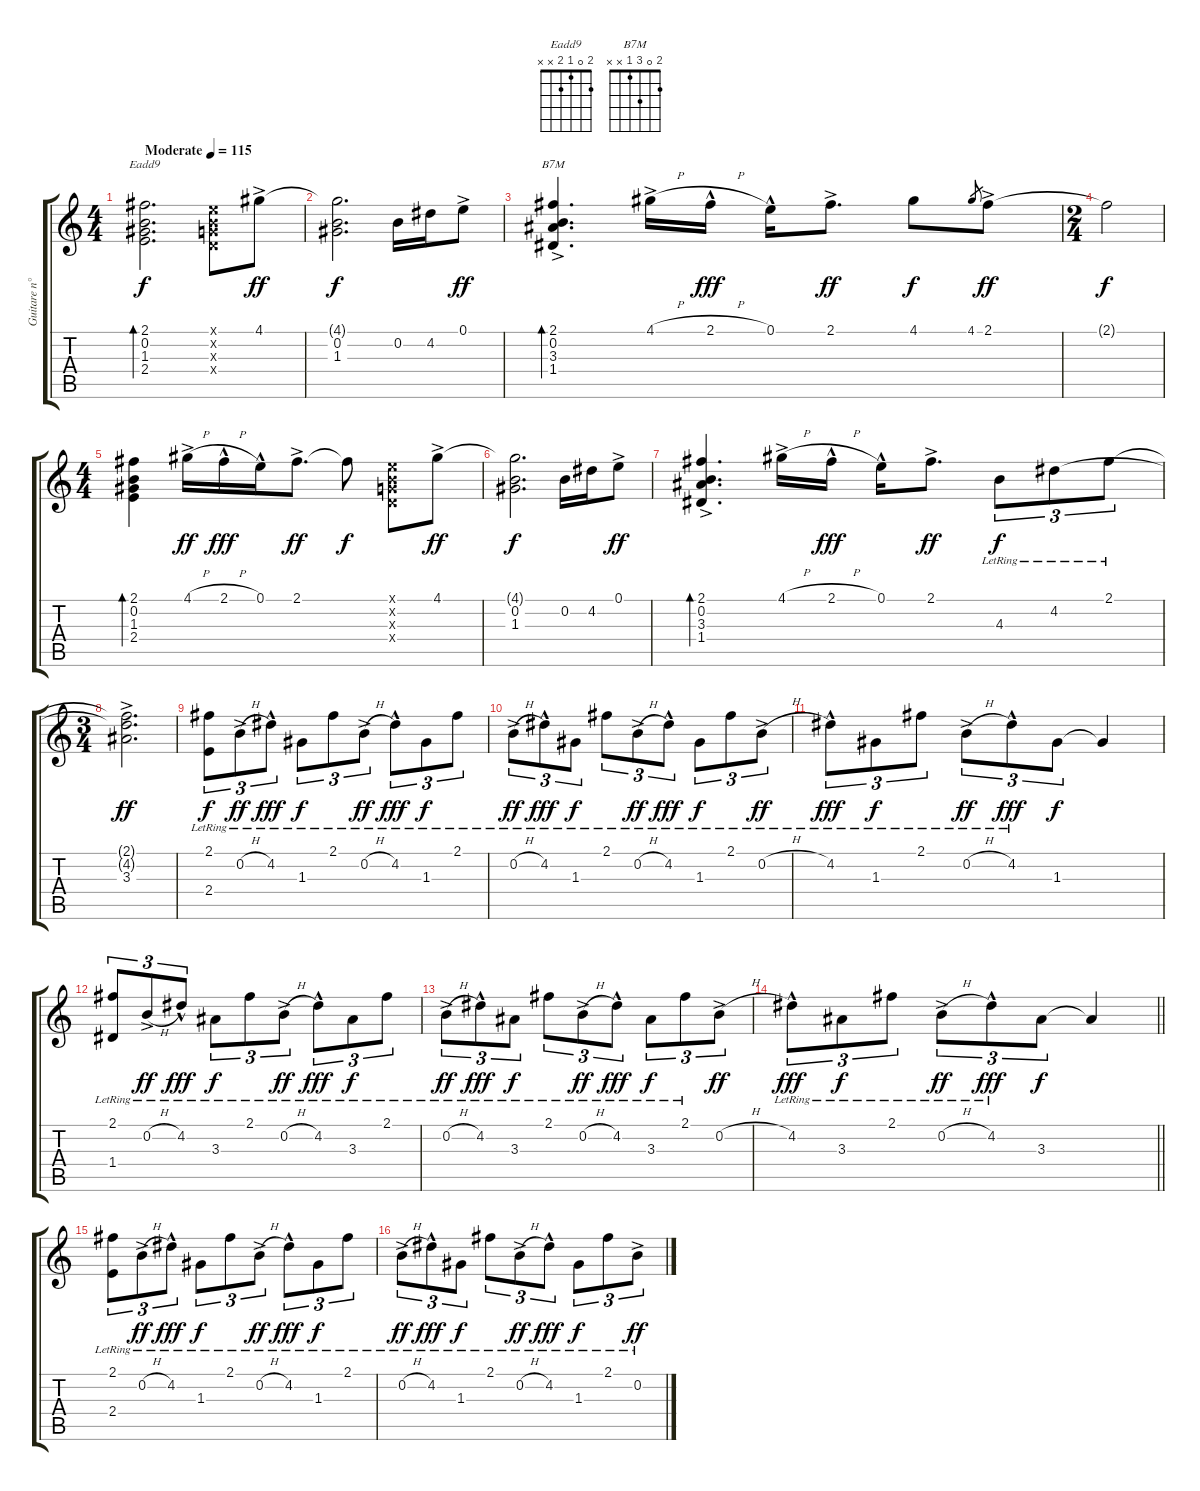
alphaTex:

\track ("Guitare n°1" "Guitare n°") {instrument acousticguitarnylon}
\staff {score tabs}
\tuning (E4 B3 G3 D3 A2 E2) {hide}
\chord ("Eadd9" 2 0 1 2 x x)
\chord ("B7M" 2 0 3 1 x x)
\ts (4 4)
\tempo (115 "Moderate")
\clef g2
\ks c
(2.1 0.2 1.3 2.4).2{d bd 480 ch "Eadd9" dy f instrument acousticguitarnylon} (0.1{x} 0.2{x} 0.3{x} 0.4{x}).8 4.1{ac}.8{dy ff} |
(4.1{t} 0.2 1.3).2{d dy f} 0.2.16 4.2.16 0.1{ac}.8{dy ff} |
(2.1{ac} 0.2 3.3 1.4).4{d bd 480 ch "B7M"} 4.1{h ac}.16 2.1{h hac}.16{dy fff} 0.1{hac}.16 2.1{ac}.8{d dy ff} 4.1.8{dy f} 4.1.8{gr} 2.1{ac}.8{dy ff} |
\ts (2 4)
2.1{t}.2{dy f} |
\ts (4 4)
(2.1 0.2 1.3 2.4).4{bd 480} 4.1{h ac}.16{dy ff} 2.1{h hac}.16{dy fff} 0.1{hac}.16 2.1{ac}.8{d dy ff} 2.1{t}.8{dy f} (0.1{x} 0.2{x} 0.3{x} 0.4{x}).8 4.1{ac}.8{dy ff} |
(4.1{t} 0.2 1.3).2{d dy f} 0.2.16 4.2.16 0.1{ac}.8{dy ff} |
(2.1{ac} 0.2 3.3 1.4).4{d bd 480} 4.1{h ac}.16 2.1{h hac}.16{dy fff} 0.1{hac}.16 2.1{ac}.8{d dy ff} 4.3{lr}.8{tu (3 2) dy f} 4.2{lr}.8{tu (3 2)} 2.1{lr}.8{tu (3 2)} |
\ts (3 4)
(2.1{t} 4.2{t} 3.3{ac}).2{d dy ff} |
(2.1{lr} 2.4{lr}).8{tu (3 2) dy f} 0.2{h ac lr}.8{tu (3 2) dy ff} 4.2{hac lr}.8{tu (3 2) dy fff} 1.3{lr}.8{tu (3 2) dy f} 2.1{lr}.8{tu (3 2)} 0.2{h ac lr}.8{tu (3 2) dy ff} 4.2{hac lr}.8{tu (3 2) dy fff} 1.3{lr}.8{tu (3 2) dy f} 2.1{lr}.8{tu (3 2)} |
0.2{h ac lr}.8{tu (3 2) dy ff} 4.2{hac lr}.8{tu (3 2) dy fff} 1.3{lr}.8{tu (3 2) dy f} 2.1{lr}.8{tu (3 2)} 0.2{h ac lr}.8{tu (3 2) dy ff} 4.2{hac lr}.8{tu (3 2) dy fff} 1.3{lr}.8{tu (3 2) dy f} 2.1{lr}.8{tu (3 2)} 0.2{h ac lr}.8{tu (3 2) dy ff} |
4.2{hac lr}.8{tu (3 2) dy fff} 1.3{lr}.8{tu (3 2) dy f} 2.1{lr}.8{tu (3 2)} 0.2{h ac lr}.8{tu (3 2) dy ff} 4.2{hac lr}.8{tu (3 2) dy fff} 1.3.8{tu (3 2) dy f} 1.3{t}.4 |
(2.1{lr} 1.4).8{tu (3 2)} 0.2{h ac lr}.8{tu (3 2) dy ff} 4.2{hac lr}.8{tu (3 2) dy fff} 3.3{lr}.8{tu (3 2) dy f} 2.1{lr}.8{tu (3 2)} 0.2{h ac lr}.8{tu (3 2) dy ff} 4.2{hac lr}.8{tu (3 2) dy fff} 3.3{lr}.8{tu (3 2) dy f} 2.1{lr}.8{tu (3 2)} |
0.2{h ac lr}.8{tu (3 2) dy ff} 4.2{hac lr}.8{tu (3 2) dy fff} 3.3{lr}.8{tu (3 2) dy f} 2.1{lr}.8{tu (3 2)} 0.2{h ac lr}.8{tu (3 2) dy ff} 4.2{hac lr}.8{tu (3 2) dy fff} 3.3{lr}.8{tu (3 2) dy f} 2.1{lr}.8{tu (3 2)} 0.2{h ac}.8{tu (3 2) dy ff} |
\barLineRight lightlight
4.2{hac lr}.8{tu (3 2) dy fff} 3.3{lr}.8{tu (3 2) dy f} 2.1{lr}.8{tu (3 2)} 0.2{h ac lr}.8{tu (3 2) dy ff} 4.2{hac lr}.8{tu (3 2) dy fff} 3.3.8{tu (3 2) dy f} 3.3{t}.4 |
(2.1{lr} 2.4{lr}).8{tu (3 2)} 0.2{h ac lr}.8{tu (3 2) dy ff} 4.2{hac lr}.8{tu (3 2) dy fff} 1.3{lr}.8{tu (3 2) dy f} 2.1{lr}.8{tu (3 2)} 0.2{h ac lr}.8{tu (3 2) dy ff} 4.2{hac lr}.8{tu (3 2) dy fff} 1.3{lr}.8{tu (3 2) dy f} 2.1{lr}.8{tu (3 2)} |
0.2{h ac lr}.8{tu (3 2) dy ff} 4.2{hac lr}.8{tu (3 2) dy fff} 1.3{lr}.8{tu (3 2) dy f} 2.1{lr}.8{tu (3 2)} 0.2{h ac lr}.8{tu (3 2) dy ff} 4.2{hac lr}.8{tu (3 2) dy fff} 1.3{lr}.8{tu (3 2) dy f} 2.1{lr}.8{tu (3 2)} 0.2{h ac lr}.8{tu (3 2) dy ff}
